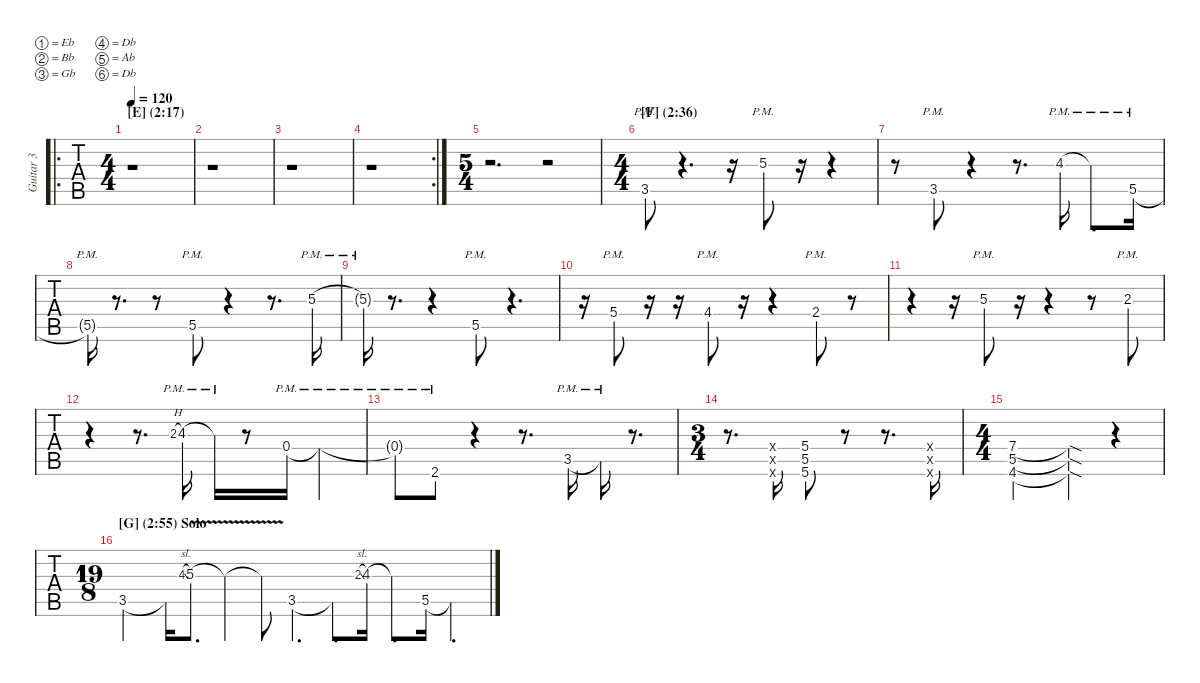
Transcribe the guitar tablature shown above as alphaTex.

\defaultSystemsLayout 4
\hideDynamics
\bracketExtendMode nobrackets
\multiTrackTrackNamePolicy allsystems
\firstSystemTrackNameMode fullname
\otherSystemsTrackNameMode fullname
\otherSystemsTrackNameOrientation horizontal
\track ("Guitar 3" "Guitar 3") {instrument overdrivenguitar}
\staff {tabs}
\tuning (Eb4 Bb3 Gb3 Db3 Ab2 Db2)
\ro
\ts (4 4)
\beaming (8 2 2 2 2)
\section ("E" "(2:17)")
\scale
1.15901
\tempo 120
\accidentals auto
\clef g2
\ottava regular
\simile none
\ks aminor
r.1{dy mf} |
\scale
0.919655 r.1 |
\scale
0.919655 r.1 |
\rc 2
\scale
0.816484 r.1 |
\ts (5 4)
\beaming (8 2 2 2 2 2)
\scale
1.1852 r.2{d} r.2 |
\ts (4 4)
\beaming (8 2 2 2 2)
\section ("F" "(2:36)")
\scale
1.06243 3.5{pm acc #}.8{dy p instrument overdrivenguitar} r.4{d} r.16 5.3{pm acc #}.8 r.16 r.4 |
\scale
0.981934 r.8 3.5{pm acc #}.8 r.4 r.8{d} 4.3{pm acc x}.16 4.3{pm t acc x}.8{d} 5.5{pm acc x}.16 |
\scale
0.981934 5.5{pm t acc x}.16 r.8{d} r.8 5.5{pm acc x}.8 r.4 r.8{d} 5.3{pm acc #}.16 |
\scale
0.973702 5.3{pm t acc #}.16 r.8{d} r.4 5.5{pm acc x}.8 r.4{d} |
\scale
0.978438 r.16 5.4{pm acc x}.8 r.16 r.16 4.4{pm acc #}.8 r.16 r.4 2.4{pm acc x}.8 r.8 |
\scale
0.978438 r.4 r.16 5.3{pm acc #}.8 r.16 r.4 r.8 2.3{pm acc x}.8 |
\scale
0.978438 r.4 r.8{d} 2.3{h pm acc x}.8{gr onbeat} 4.3{pm acc x}.16 4.3{pm t acc x}.16 r.8 0.4{pm acc x}.16 0.4{pm t acc x}.4 |
\scale
1.00277 0.4{pm t acc x}.8 2.6{pm acc x}.8 r.4 r.8{d} 3.5{pm acc #}.16 3.5{pm t acc #}.16 r.8{d} |
\ts (3 4)
\beaming (8 2 2 2)
\scale
0.998906 r.8{d} (0.5{x acc x} 0.4{x acc x} 0.6{x acc x}).16 (5.6{acc x} 5.5{acc x} 5.4{acc x}).8 r.8 r.8{d} (0.6{x acc x} 0.5{x acc x} 0.4{x acc x}).16 |
\ts (4 4)
\beaming (8 2 2 2 2)
\scale
0.998325 (4.6{acc #} 5.5{acc x} 7.4{acc x}).2 (4.6{sod t acc #} 5.5{sod t acc x} 7.4{sod t acc x}).4 r.4 |
\ts (19 8)
\beaming (8 2 2 2 2 2 2 2 2 3)
\section ("G" "(2:55) Solo")
\scale
1.01442 3.5{acc #}.2{dy mf} 3.5{t acc #}.16 4.3{sl acc x}.8{gr onbeat} 5.3{v acc #}.8{d} 5.3{v t acc #}.4 5.3{v t acc #}.8 3.5{acc #}.4{d} 3.5{t acc #}.8{d} 2.3{sl acc x}.8{gr onbeat} 4.3{acc x}.16 4.3{t acc x}.8{d} 5.5{acc x}.16 5.5{t acc x}.4{d}
